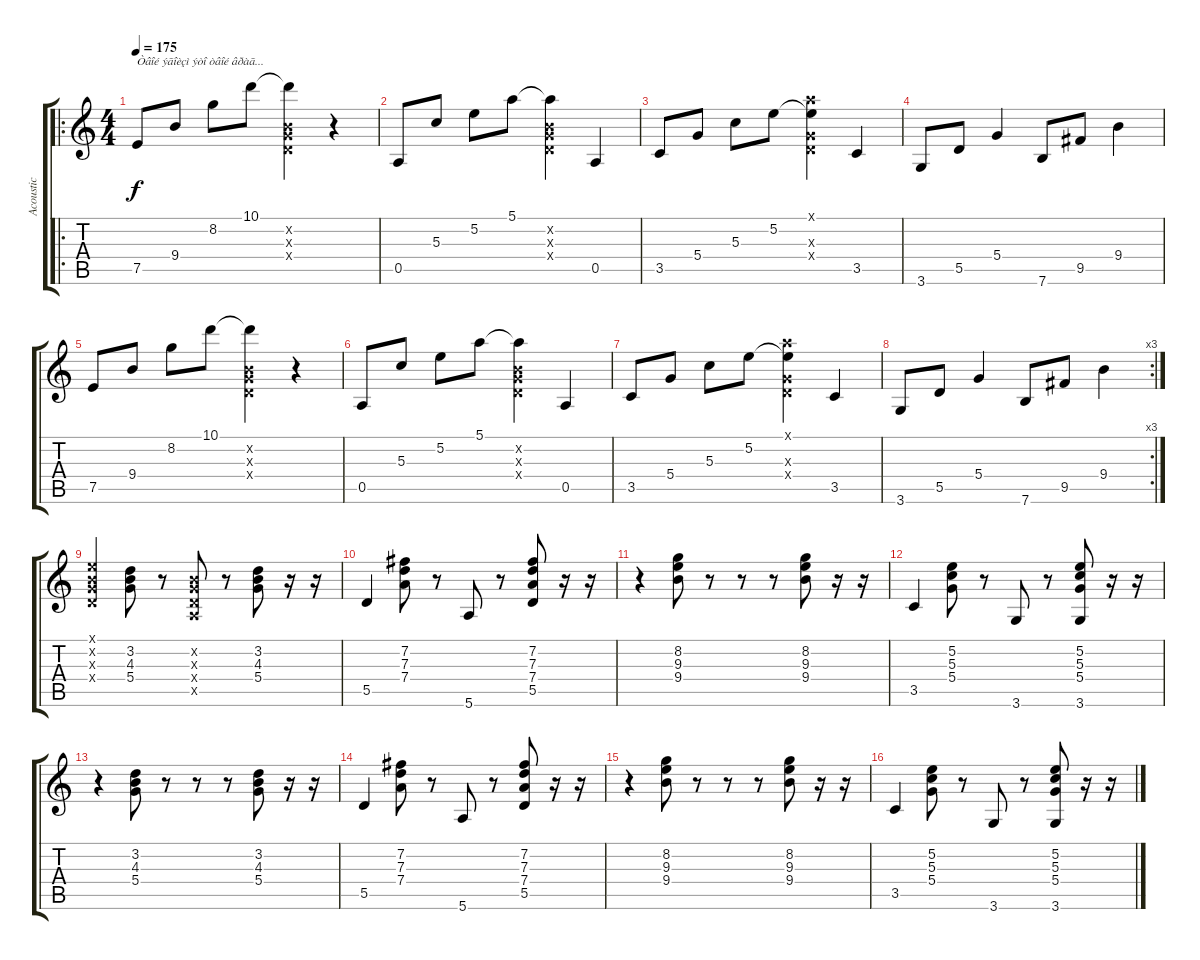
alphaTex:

\track ("Acoustic" "Acoustic") {instrument acousticguitarsteel}
\staff {score tabs}
\tuning (E4 B3 G3 D3 A2 E2) {hide}
\ro
\ts (4 4)
\tempo 175
\clef g2
\ks c
7.5.8{txt "Òâîé ýãîèçì ýòî òâîé âðàã..." dy f} 9.4.8 8.2.8 10.1.8 (10.1{t} 0.2{x} 0.3{x} 0.4{x}).4 r.4 |
0.5.8 5.3.8 5.2.8 5.1.8 (5.1{t} 0.2{x} 0.3{x} 0.4{x}).4 0.5.4 |
3.5.8 5.4.8 5.3.8 5.2.8 (5.1{x} 5.2{t} 0.3{x} 0.4{x}).4 3.5.4 |
3.6.8 5.5.8 5.4.4 7.6.8 9.5.8 9.4.4 |
7.5.8 9.4.8 8.2.8 10.1.8 (10.1{t} 0.2{x} 0.3{x} 0.4{x}).4 r.4 |
0.5.8 5.3.8 5.2.8 5.1.8 (5.1{t} 0.2{x} 0.3{x} 0.4{x}).4 0.5.4 |
3.5.8 5.4.8 5.3.8 5.2.8 (5.1{x} 5.2{t} 0.3{x} 0.4{x}).4 3.5.4 |
\rc 3
3.6.8 5.5.8 5.4.4 7.6.8 9.5.8 9.4.4 |
(0.1{x} 0.2{x} 0.3{x} 0.4{x}).4 (3.2 4.3 5.4).8 r.8 (0.2{x} 0.3{x} 0.4{x} 0.5{x}).8 r.8 (3.2 4.3 5.4).8 r.16 r.16 |
5.5.4 (7.2 7.3 7.4).8 r.8 5.6.8 r.8 (7.2 7.3 7.4 5.5).8 r.16 r.16 |
r.4 (8.2 9.3 9.4).8 r.8 r.8 r.8 (8.2 9.3 9.4).8 r.16 r.16 |
3.5.4 (5.2 5.3 5.4).8 r.8 3.6.8 r.8 (5.2 5.3 5.4 3.6).8 r.16 r.16 |
r.4 (3.2 4.3 5.4).8 r.8 r.8 r.8 (3.2 4.3 5.4).8 r.16 r.16 |
5.5.4 (7.2 7.3 7.4).8 r.8 5.6.8 r.8 (7.2 7.3 7.4 5.5).8 r.16 r.16 |
r.4 (8.2 9.3 9.4).8 r.8 r.8 r.8 (8.2 9.3 9.4).8 r.16 r.16 |
3.5.4 (5.2 5.3 5.4).8 r.8 3.6.8 r.8 (5.2 5.3 5.4 3.6).8 r.16 r.16
